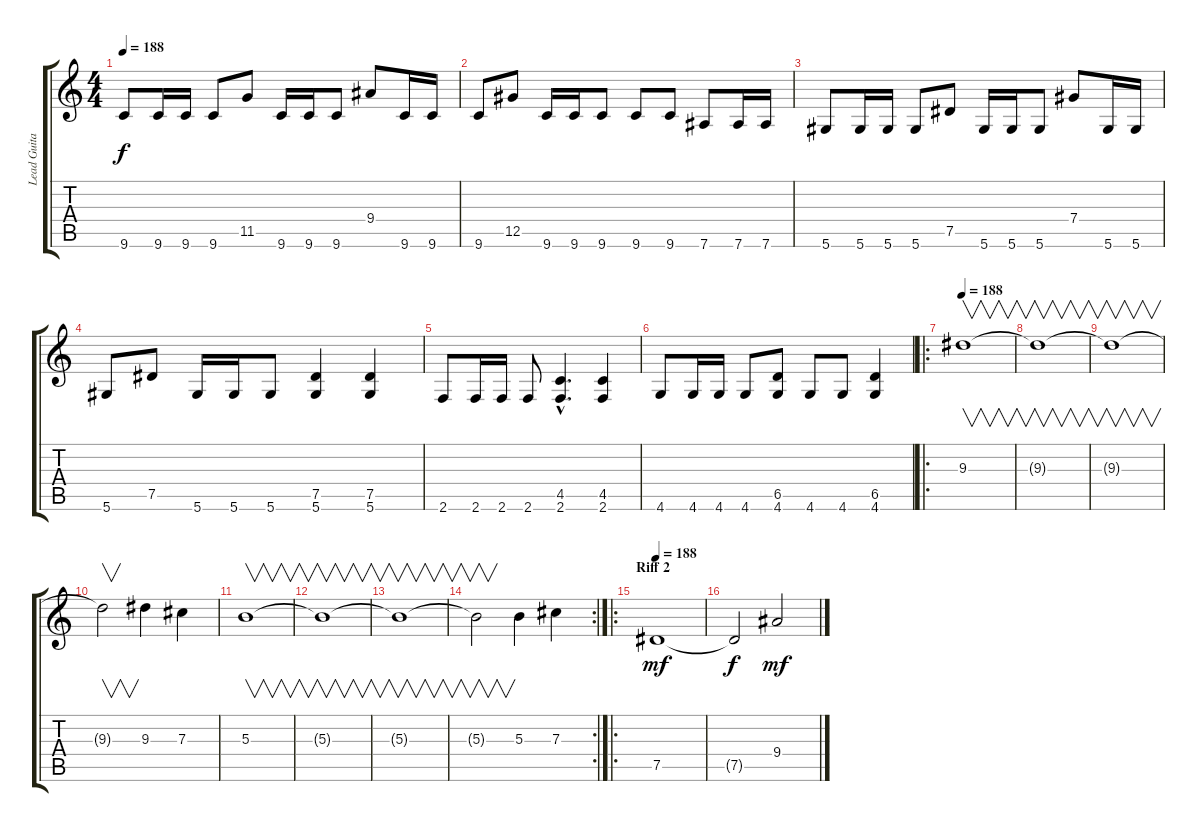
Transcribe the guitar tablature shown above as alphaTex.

\track ("Lead Guitar " "Lead Guita") {instrument distortionguitar}
\staff {score tabs}
\tuning (Eb4 Bb3 Gb3 Db3 Ab2 Eb2) {hide}
\ts (4 4)
\tempo 188
\clef g2
\ks c
9.6.8{dy f} 9.6.16 9.6.16 9.6.8 11.5.8 9.6.16 9.6.16 9.6.8 9.4.8 9.6.16 9.6.16 |
9.6.8 12.5.8 9.6.16 9.6.16 9.6.8 9.6.8 9.6.8 7.6.8 7.6.16 7.6.16 |
5.6.8 5.6.16 5.6.16 5.6.8 7.5.8 5.6.16 5.6.16 5.6.8 7.4.8 5.6.16 5.6.16 |
5.6.8 7.5.8 5.6.16 5.6.16 5.6.8 (7.5 5.6).4 (7.5 5.6).4 |
2.6.8 2.6.16 2.6.16 2.6.8 (4.5{hac} 2.6{hac}).4{d} (4.5 2.6).4 |
4.6.8 4.6.16 4.6.16 4.6.8 (6.5 4.6).8 4.6.8 4.6.8 (6.5 4.6).4 |
\ro
\tempo 188
9.3.1{v} |
9.3{t}.1{v} |
9.3{t}.1{v} |
9.3{t}.2{v} 9.3.4 7.3.4 |
5.3.1{v} |
5.3{t}.1{v} |
5.3{t}.1{v} |
\rc 2
5.3{t}.2{v} 5.3.4 7.3.4 |
\ro
\section ("" "Riff 2")
\tempo 188
7.5.1{dy mf} |
7.5{t}.2{dy f} 9.4.2{dy mf}
